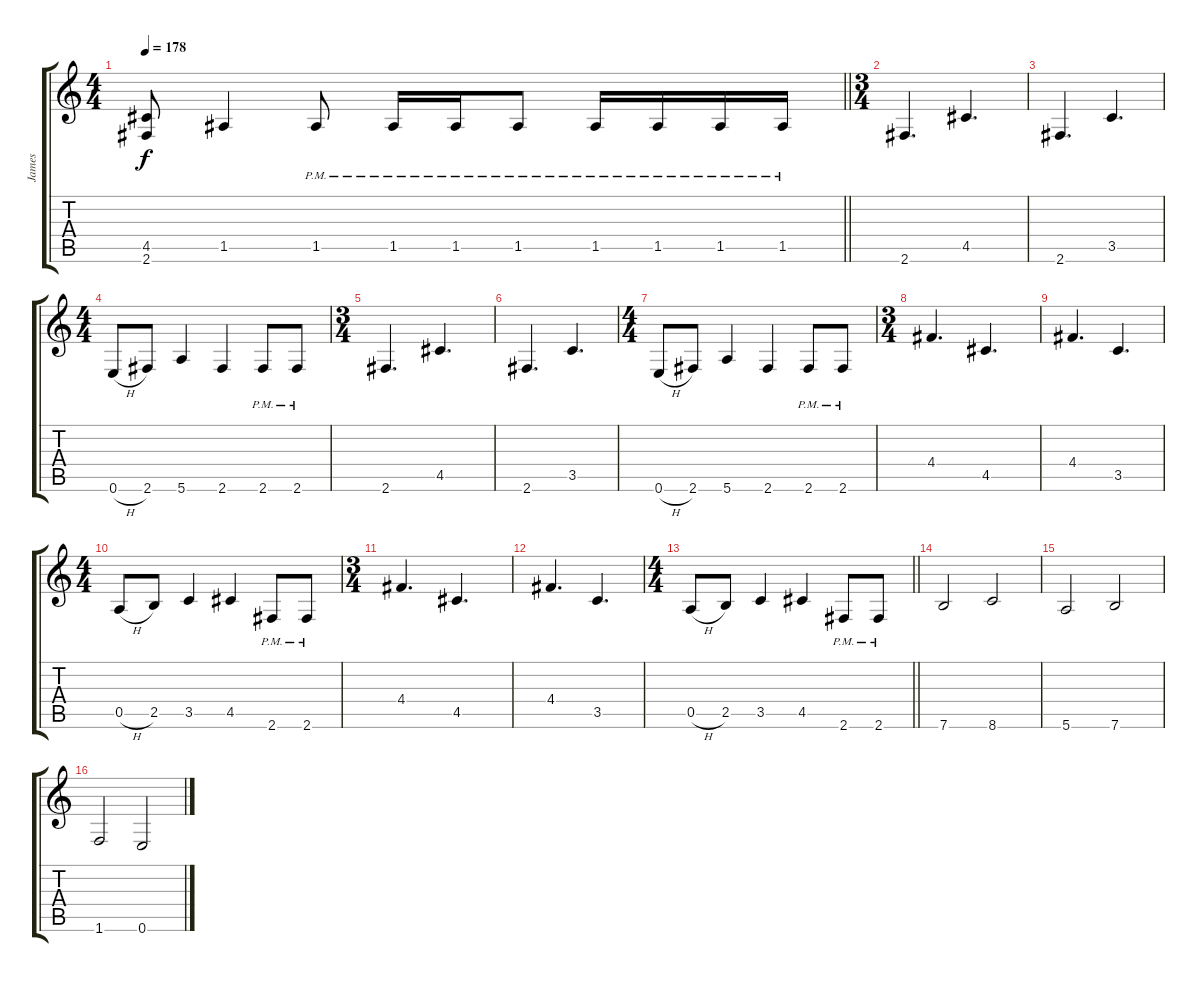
\track ("James" "James") {instrument distortionguitar}
\staff {score tabs}
\tuning (E4 B3 G3 D3 A2 E2) {hide}
\ts (4 4)
\tempo 178
\clef g2
\barLineRight lightlight
\ks c
(4.5{t} 2.6{t}).8{dy f} 1.5.4 1.5{pm}.8 1.5{pm}.16 1.5{pm}.16 1.5{pm}.8 1.5{pm}.16 1.5{pm}.16 1.5{pm}.16 1.5{pm}.16 |
\ts (3 4)
\section ("" "")
2.6.4{d} 4.5.4{d} |
2.6.4{d} 3.5.4{d} |
\ts (4 4)
0.6{h}.8 2.6.8 5.6.4 2.6.4 2.6{pm}.8 2.6{pm}.8 |
\ts (3 4)
2.6.4{d} 4.5.4{d} |
2.6.4{d} 3.5.4{d} |
\ts (4 4)
0.6{h}.8 2.6.8 5.6.4 2.6.4 2.6{pm}.8 2.6{pm}.8 |
\ts (3 4)
4.4.4{d} 4.5.4{d} |
4.4.4{d} 3.5.4{d} |
\ts (4 4)
0.5{h}.8 2.5.8 3.5.4 4.5.4 2.6{pm}.8 2.6{pm}.8 |
\ts (3 4)
4.4.4{d} 4.5.4{d} |
4.4.4{d} 3.5.4{d} |
\ts (4 4)
\barLineRight lightlight
0.5{h}.8 2.5.8 3.5.4 4.5.4 2.6{pm}.8 2.6{pm}.8 |
\section ("" "")
7.6.2 8.6.2 |
5.6.2 7.6.2 |
1.6.2 0.6.2
